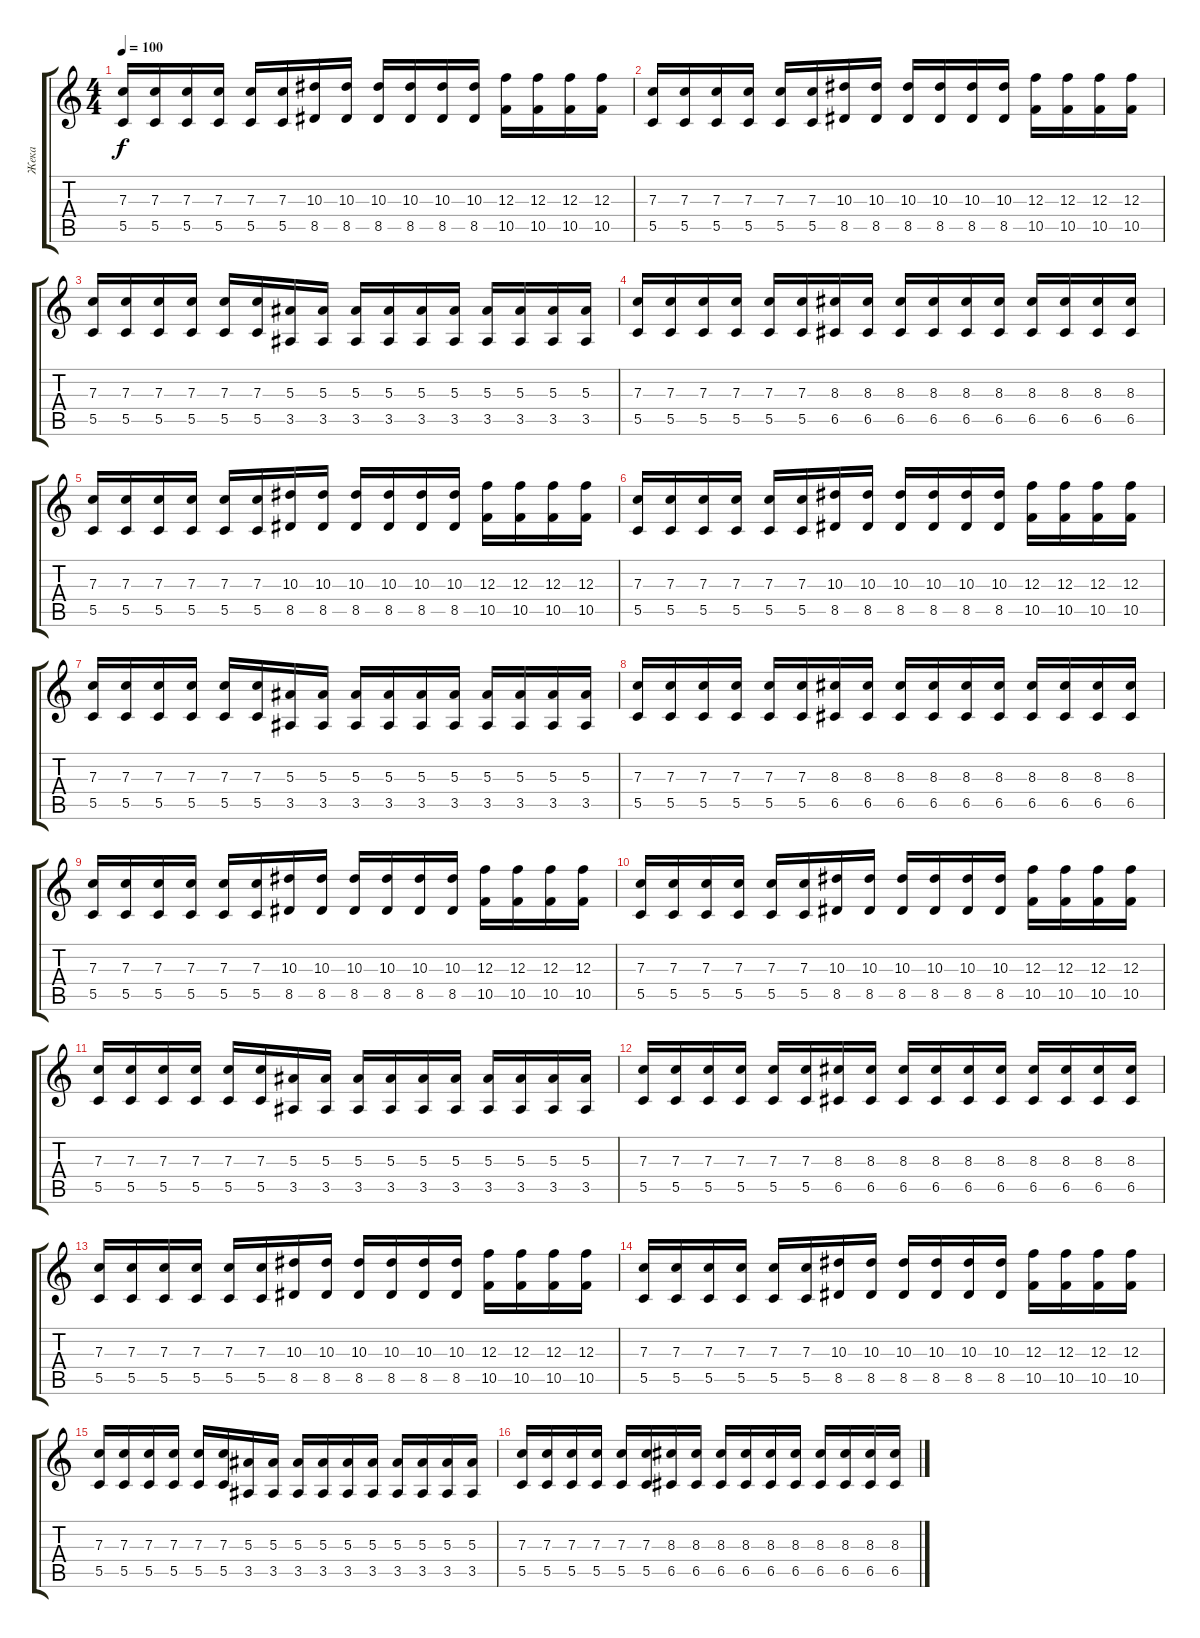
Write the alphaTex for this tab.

\track ("Жека" "Жека") {instrument overdrivenguitar}
\staff {score tabs}
\tuning (D4 A3 F3 C3 G2 C2) {hide}
\ts (4 4)
\tempo 100
\clef g2
\ks c
(7.3 5.5).16{dy f} (7.3 5.5).16 (7.3 5.5).16 (7.3 5.5).16 (7.3 5.5).16 (7.3 5.5).16 (10.3 8.5).16 (10.3 8.5).16 (10.3 8.5).16 (10.3 8.5).16 (10.3 8.5).16 (10.3 8.5).16 (12.3 10.5).16 (12.3 10.5).16 (12.3 10.5).16 (12.3 10.5).16 |
(7.3 5.5).16 (7.3 5.5).16 (7.3 5.5).16 (7.3 5.5).16 (7.3 5.5).16 (7.3 5.5).16 (10.3 8.5).16 (10.3 8.5).16 (10.3 8.5).16 (10.3 8.5).16 (10.3 8.5).16 (10.3 8.5).16 (12.3 10.5).16 (12.3 10.5).16 (12.3 10.5).16 (12.3 10.5).16 |
(7.3 5.5).16 (7.3 5.5).16 (7.3 5.5).16 (7.3 5.5).16 (7.3 5.5).16 (7.3 5.5).16 (5.3 3.5).16 (5.3 3.5).16 (5.3 3.5).16 (5.3 3.5).16 (5.3 3.5).16 (5.3 3.5).16 (5.3 3.5).16 (5.3 3.5).16 (5.3 3.5).16 (5.3 3.5).16 |
(7.3 5.5).16 (7.3 5.5).16 (7.3 5.5).16 (7.3 5.5).16 (7.3 5.5).16 (7.3 5.5).16 (8.3 6.5).16 (8.3 6.5).16 (8.3 6.5).16 (8.3 6.5).16 (8.3 6.5).16 (8.3 6.5).16 (8.3 6.5).16 (8.3 6.5).16 (8.3 6.5).16 (8.3 6.5).16 |
(7.3 5.5).16 (7.3 5.5).16 (7.3 5.5).16 (7.3 5.5).16 (7.3 5.5).16 (7.3 5.5).16 (10.3 8.5).16 (10.3 8.5).16 (10.3 8.5).16 (10.3 8.5).16 (10.3 8.5).16 (10.3 8.5).16 (12.3 10.5).16 (12.3 10.5).16 (12.3 10.5).16 (12.3 10.5).16 |
(7.3 5.5).16 (7.3 5.5).16 (7.3 5.5).16 (7.3 5.5).16 (7.3 5.5).16 (7.3 5.5).16 (10.3 8.5).16 (10.3 8.5).16 (10.3 8.5).16 (10.3 8.5).16 (10.3 8.5).16 (10.3 8.5).16 (12.3 10.5).16 (12.3 10.5).16 (12.3 10.5).16 (12.3 10.5).16 |
(7.3 5.5).16 (7.3 5.5).16 (7.3 5.5).16 (7.3 5.5).16 (7.3 5.5).16 (7.3 5.5).16 (5.3 3.5).16 (5.3 3.5).16 (5.3 3.5).16 (5.3 3.5).16 (5.3 3.5).16 (5.3 3.5).16 (5.3 3.5).16 (5.3 3.5).16 (5.3 3.5).16 (5.3 3.5).16 |
(7.3 5.5).16 (7.3 5.5).16 (7.3 5.5).16 (7.3 5.5).16 (7.3 5.5).16 (7.3 5.5).16 (8.3 6.5).16 (8.3 6.5).16 (8.3 6.5).16 (8.3 6.5).16 (8.3 6.5).16 (8.3 6.5).16 (8.3 6.5).16 (8.3 6.5).16 (8.3 6.5).16 (8.3 6.5).16 |
(7.3 5.5).16 (7.3 5.5).16 (7.3 5.5).16 (7.3 5.5).16 (7.3 5.5).16 (7.3 5.5).16 (10.3 8.5).16 (10.3 8.5).16 (10.3 8.5).16 (10.3 8.5).16 (10.3 8.5).16 (10.3 8.5).16 (12.3 10.5).16 (12.3 10.5).16 (12.3 10.5).16 (12.3 10.5).16 |
(7.3 5.5).16 (7.3 5.5).16 (7.3 5.5).16 (7.3 5.5).16 (7.3 5.5).16 (7.3 5.5).16 (10.3 8.5).16 (10.3 8.5).16 (10.3 8.5).16 (10.3 8.5).16 (10.3 8.5).16 (10.3 8.5).16 (12.3 10.5).16 (12.3 10.5).16 (12.3 10.5).16 (12.3 10.5).16 |
(7.3 5.5).16 (7.3 5.5).16 (7.3 5.5).16 (7.3 5.5).16 (7.3 5.5).16 (7.3 5.5).16 (5.3 3.5).16 (5.3 3.5).16 (5.3 3.5).16 (5.3 3.5).16 (5.3 3.5).16 (5.3 3.5).16 (5.3 3.5).16 (5.3 3.5).16 (5.3 3.5).16 (5.3 3.5).16 |
(7.3 5.5).16 (7.3 5.5).16 (7.3 5.5).16 (7.3 5.5).16 (7.3 5.5).16 (7.3 5.5).16 (8.3 6.5).16 (8.3 6.5).16 (8.3 6.5).16 (8.3 6.5).16 (8.3 6.5).16 (8.3 6.5).16 (8.3 6.5).16 (8.3 6.5).16 (8.3 6.5).16 (8.3 6.5).16 |
(7.3 5.5).16 (7.3 5.5).16 (7.3 5.5).16 (7.3 5.5).16 (7.3 5.5).16 (7.3 5.5).16 (10.3 8.5).16 (10.3 8.5).16 (10.3 8.5).16 (10.3 8.5).16 (10.3 8.5).16 (10.3 8.5).16 (12.3 10.5).16 (12.3 10.5).16 (12.3 10.5).16 (12.3 10.5).16 |
(7.3 5.5).16 (7.3 5.5).16 (7.3 5.5).16 (7.3 5.5).16 (7.3 5.5).16 (7.3 5.5).16 (10.3 8.5).16 (10.3 8.5).16 (10.3 8.5).16 (10.3 8.5).16 (10.3 8.5).16 (10.3 8.5).16 (12.3 10.5).16 (12.3 10.5).16 (12.3 10.5).16 (12.3 10.5).16 |
(7.3 5.5).16 (7.3 5.5).16 (7.3 5.5).16 (7.3 5.5).16 (7.3 5.5).16 (7.3 5.5).16 (5.3 3.5).16 (5.3 3.5).16 (5.3 3.5).16 (5.3 3.5).16 (5.3 3.5).16 (5.3 3.5).16 (5.3 3.5).16 (5.3 3.5).16 (5.3 3.5).16 (5.3 3.5).16 |
(7.3 5.5).16 (7.3 5.5).16 (7.3 5.5).16 (7.3 5.5).16 (7.3 5.5).16 (7.3 5.5).16 (8.3 6.5).16 (8.3 6.5).16 (8.3 6.5).16 (8.3 6.5).16 (8.3 6.5).16 (8.3 6.5).16 (8.3 6.5).16 (8.3 6.5).16 (8.3 6.5).16 (8.3 6.5).16
